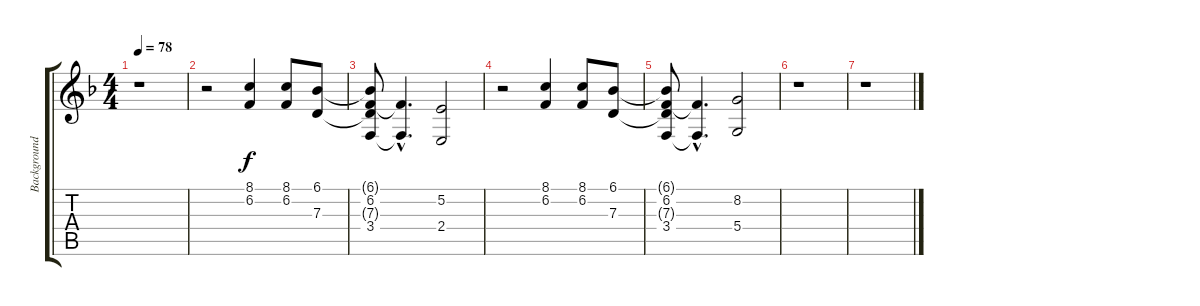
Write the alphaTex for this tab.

\track ("Background Vocals" "Background") {instrument choiraahs}
\staff {score tabs}
\tuning (E4 B3 G3 D3 A2 E2) {hide}
\ts (4 4)
\tempo 78
\clef g2
\ks f
r.1{dy f} |
r.2 (8.1 6.2).4 (8.1 6.2).8 (6.1 7.3).8 |
(6.1{t} 6.2 7.3{t} 3.4).8 (6.2{hac t} 3.4{hac t}).4{d} (5.2 2.4).2 |
r.2 (8.1 6.2).4 (8.1 6.2).8 (6.1 7.3).8 |
(6.1{t} 6.2 7.3{t} 3.4).8 (6.2{hac t} 3.4{hac t}).4{d} (8.2 5.4).2 |
r.1 |
r.1
